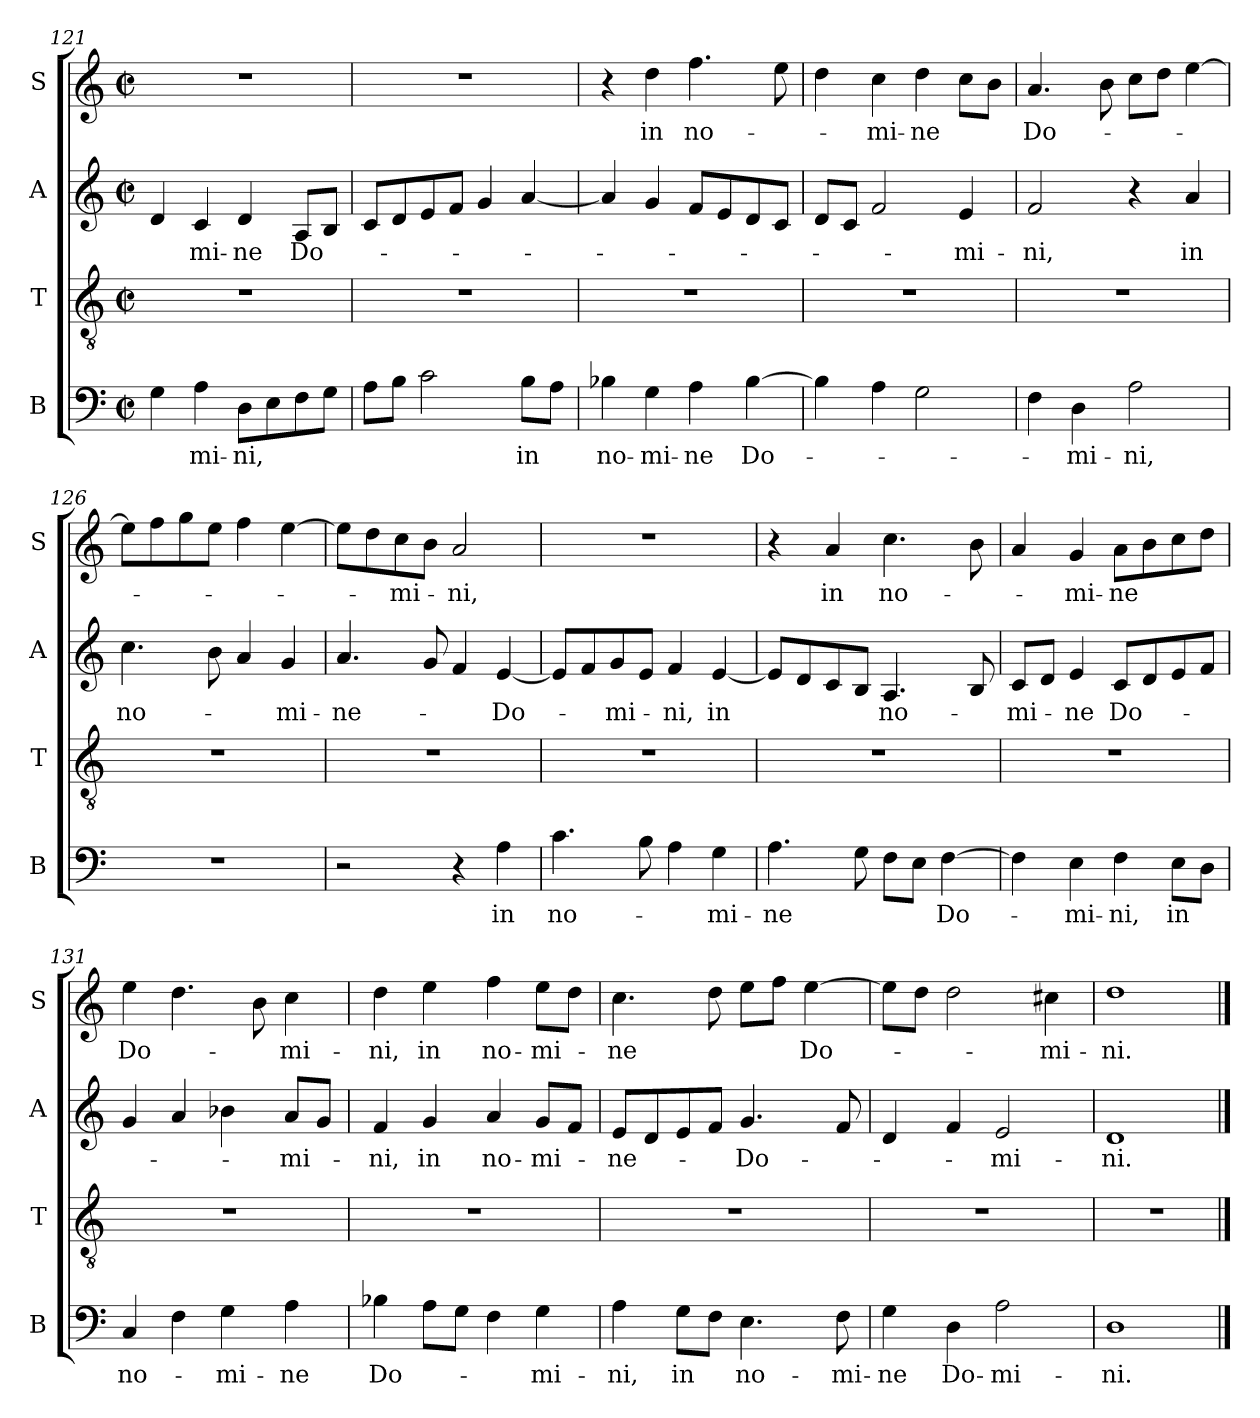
**kern	**text	**kern	**kern	**text	**kern	**text
*part4	*part4	*part3	*part2	*part2	*part1	*part1
*staff4	*staff4	*staff3	*staff2	*staff2	*staff1	*staff1
*I"B	*	*I"T	*I"A	*	*I"S	*
*I'B	*	*I'T	*I'A	*	*I'S	*
*clefF4	*	*clefGv2	*clefG2	*	*clefG2	*
*k[]	*	*k[]	*k[]	*	*k[]	*
*M2/2	*	*M2/2	*M2/2	*	*M2/2	*
*met(c|)	*	*met(c|)	*met(c|)	*	*met(c|)	*
=121	=121	=121	=121	=121	=121	=121
4G\	.	1r	4d/	.	1r	.
!	!LO:LY:b	!	!	!LO:LY:b	!	!
4A\	-mi-	.	4c/	-mi-	.	.
!	!LO:LY:b	!	!	!LO:LY:b	!	!
8D\L	-ni,	.	4d/	-ne	.	.
8E\	.	.	.	.	.	.
!	!	!	!	!LO:LY:b	!	!
8F\	.	.	8A/L	Do-	.	.
8G\J	.	.	8B/J	.	.	.
=122	=122	=122	=122	=122	=122	=122
8A\L	.	1r	8c/L	.	1r	.
8B\J	.	.	8d/	.	.	.
2c\	.	.	8e/	.	.	.
.	.	.	8f/J	.	.	.
.	.	.	4g/	.	.	.
!	!LO:LY:b	!	!	!	!	!
8B\L	in	.	[4a/	.	.	.
8A\J	.	.	.	.	.	.
=123	=123	=123	=123	=123	=123	=123
!	!LO:LY:b	!	!	!	!	!
4B-X\	no-	1r	4a/]	.	4r	.
!	!LO:LY:b	!	!	!	!	!LO:LY:b
4G\	-mi-	.	4g/	.	4dd\	in
!	!LO:LY:b	!	!	!	!	!LO:LY:b
4A\	-ne	.	8f/L	.	4.ff\	no-
.	.	.	8e/	.	.	.
!	!LO:LY:b	!	!	!	!	!
[4B-\	Do-	.	8d/	.	.	.
.	.	.	8c/J	.	8ee\	.
=124	=124	=124	=124	=124	=124	=124
4B-\]	.	1r	8d/L	.	4dd\	.
.	.	.	8c/J	.	.	.
!	!	!	!	!	!	!LO:LY:b
4A\	.	.	2f/	.	4cc\	-mi-
!	!	!	!	!	!	!LO:LY:b
2G\	.	.	.	.	4dd\	-ne
!	!	!	!	!LO:LY:b	!	!
.	.	.	4e/	mi-	8cc\L	.
.	.	.	.	.	8b\J	.
=125	=125	=125	=125	=125	=125	=125
!	!	!	!	!LO:LY:b	!	!LO:LY:b
4F\	.	1r	2f/	-ni,	4.a/	Do-
!	!LO:LY:b	!	!	!	!	!
4D\	-mi-	.	.	.	.	.
.	.	.	.	.	8b\	.
!	!LO:LY:b	!	!	!	!	!
2A\	-ni,	.	4r	.	8cc\L	.
.	.	.	.	.	8dd\J	.
!	!	!	!	!LO:LY:b	!	!
.	.	.	4a/	in	[4ee\	.
=126	=126	=126	=126	=126	=126	=126
!	!	!	!	!LO:LY:b	!	!
1r	.	1r	4.cc\	no-	8ee\L]	.
.	.	.	.	.	8ff\	.
.	.	.	.	.	8gg\	.
.	.	.	8b\	.	8ee\J	.
.	.	.	4a/	.	4ff\	.
!	!	!	!	!LO:LY:b	!	!
.	.	.	4g/	-mi-	[4ee\	.
=127	=127	=127	=127	=127	=127	=127
!	!	!	!	!LO:LY:b	!	!
2r	.	1r	4.a/	-ne-	8ee\L]	.
.	.	.	.	.	8dd\	.
!	!	!	!	!	!	!LO:LY:b
.	.	.	.	.	8cc\	-mi-
.	.	.	8g/	.	8b\J	.
!	!	!	!	!	!	!LO:LY:b
4r	.	.	4f/	.	2a/	-ni,
!	!LO:LY:b	!	!	!LO:LY:b	!	!
4A\	in	.	[4e/	-Do-	.	.
=128	=128	=128	=128	=128	=128	=128
!	!LO:LY:b	!	!	!	!	!
4.c\	no-	1r	8e/L]	.	1r	.
.	.	.	8f/	.	.	.
!	!	!	!	!LO:LY:b	!	!
.	.	.	8g/	-mi-	.	.
8B\	.	.	8e/J	.	.	.
!	!	!	!	!LO:LY:b	!	!
4A\	.	.	4f/	-ni,	.	.
!	!LO:LY:b	!	!	!LO:LY:b	!	!
4G\	-mi-	.	[4e/	in	.	.
=129	=129	=129	=129	=129	=129	=129
!	!LO:LY:b	!	!	!	!	!
4.A\	-ne	1r	8e/L]	.	4r	.
.	.	.	8d/	.	.	.
!	!	!	!	!	!	!LO:LY:b
.	.	.	8c/	.	4a/	in
8G\	.	.	8B/J	.	.	.
!	!	!	!	!LO:LY:b	!	!LO:LY:b
8F\L	.	.	4.A/	no-	4.cc\	no-
8E\J	.	.	.	.	.	.
!	!LO:LY:b	!	!	!	!	!
[4F\	Do-	.	.	.	.	.
.	.	.	8B/	.	8b\	.
=130	=130	=130	=130	=130	=130	=130
!	!	!	!	!LO:LY:b	!	!
4F\]	.	1r	8c/L	-mi-	4a/	.
.	.	.	8d/J	.	.	.
!	!LO:LY:b	!	!	!LO:LY:b	!	!LO:LY:b
4E\	-mi-	.	4e/	-ne	4g/	-mi-
!	!LO:LY:b	!	!	!LO:LY:b	!	!LO:LY:b
4F\	-ni,	.	8c/L	Do-	8a\L	-ne
.	.	.	8d/	.	8b\	.
!	!LO:LY:b	!	!	!	!	!
8E\L	in	.	8e/	.	8cc\	.
8D\J	.	.	8f/J	.	8dd\J	.
=131	=131	=131	=131	=131	=131	=131
!	!LO:LY:b	!	!	!	!	!LO:LY:b
4C/	no-	1r	4g/	.	4ee\	Do-
4F\	.	.	4a/	.	4.dd\	.
!	!LO:LY:b	!	!	!	!	!
4G\	-mi-	.	4b-X\	.	.	.
.	.	.	.	.	8b\	.
!	!LO:LY:b	!	!	!LO:LY:b	!	!LO:LY:b
4A\	-ne	.	8a/L	-mi-	4cc\	-mi-
.	.	.	8g/J	.	.	.
=132	=132	=132	=132	=132	=132	=132
!	!LO:LY:b	!	!	!LO:LY:b	!	!LO:LY:b
4B-X\	Do-	1r	4f/	-ni,	4dd\	-ni,
!	!	!	!	!LO:LY:b	!	!LO:LY:b
8A\L	.	.	4g/	in	4ee\	in
8G\J	.	.	.	.	.	.
!	!	!	!	!LO:LY:b	!	!LO:LY:b
4F\	.	.	4a/	no-	4ff\	no-
!	!LO:LY:b	!	!	!LO:LY:b	!	!LO:LY:b
4G\	-mi-	.	8g/L	-mi-	8ee\L	-mi-
.	.	.	8f/J	.	8dd\J	.
=133	=133	=133	=133	=133	=133	=133
!	!LO:LY:b	!	!	!LO:LY:b	!	!LO:LY:b
4A\	-ni,	1r	8e/L	-ne-	4.cc\	-ne
.	.	.	8d/	.	.	.
!	!LO:LY:b	!	!	!	!	!
8G\L	in	.	8e/	.	.	.
8F\J	.	.	8f/J	.	8dd\	.
!	!LO:LY:b	!	!	!LO:LY:b	!	!
4.E\	no-	.	4.g/	-Do-	8ee\L	.
.	.	.	.	.	8ff\J	.
!	!	!	!	!	!	!LO:LY:b
.	.	.	.	.	[4ee\	Do-
!	!LO:LY:b	!	!	!	!	!
8F\	-mi-	.	8f/	.	.	.
=134	=134	=134	=134	=134	=134	=134
*	*	*	*	*	*MM84	*
!	!LO:LY:b	!	!	!	!	!
4G\	-ne	1r	4d/	.	8ee\L]	.
.	.	.	.	.	8dd\J	.
!	!LO:LY:b	!	!	!	!	!
4D\	Do-	.	4f/	.	2dd\	.
!	!LO:LY:b	!	!	!LO:LY:b	!	!
2A\	-mi-	.	2e/	-mi-	.	.
!	!	!	!	!	!	!LO:LY:b
.	.	.	.	.	4cc#X\	-mi-
=135	=135	=135	=135	=135	=135	=135
!	!LO:LY:b	!	!	!LO:LY:b	!	!LO:LY:b
1D	-ni.	1r	1d	-ni.	1dd	-ni.
==	==	==	==	==	==	==
*-	*-	*-	*-	*-	*-	*-
